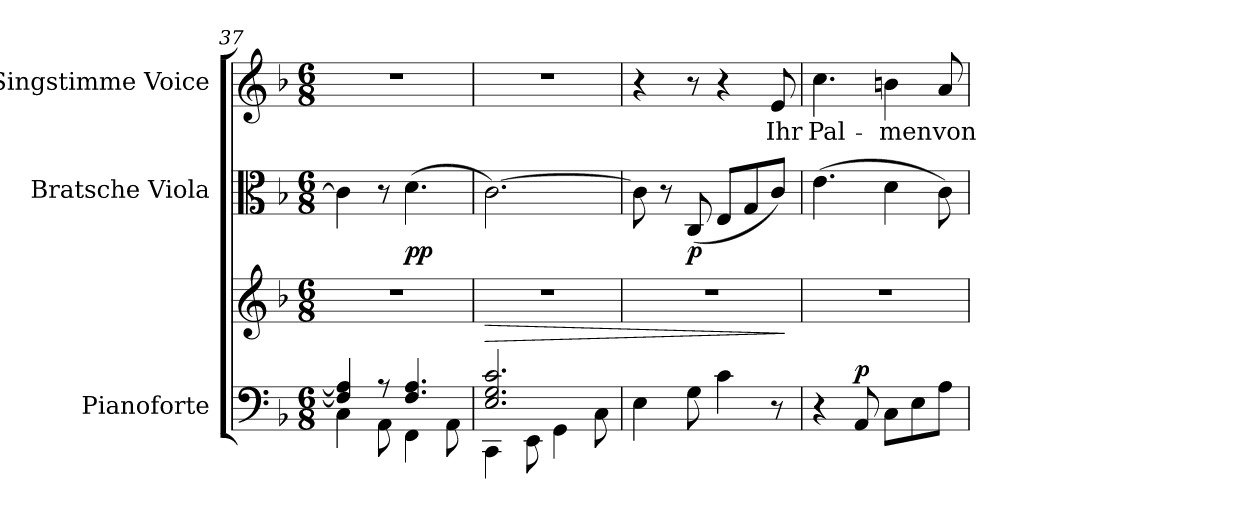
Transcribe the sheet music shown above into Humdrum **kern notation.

**kern	**kern	**dynam	**kern	**dynam	**kern	**text
*part3	*part3	*part3	*part2	*part2	*part1	*part1
*staff4	*staff3	*staff3/4	*staff2	*staff2	*staff1	*staff1
*I"Pianoforte	*	*	*I"Bratsche Viola	*	*I"Singstimme Voice	*
*I'Pno	*	*	*I'Vla	*	*	*
!!LO:PB:g=z
*clefF4	*clefG2	*	*clefC3	*	*clefG2	*
*k[b-]	*k[b-]	*	*k[b-]	*	*k[b-]	*
*M6/8	*M6/8	*	*M6/8	*	*M6/8	*
=37	=37	=37	=37	=37	=37	=37
*^	*	*	*	*	*	*
4F/] 4A/]	4C\	2.r	.	4c\]	.	2.r	.
8r	8AA\	.	.	8r	.	.	.
!	!	!	!	!	!LO:DY:b	!	!
4.F/ 4.A/	4FF\	.	.	(4.d\	pp	.	.
.	8AA\	.	.	.	.	.	.
=38	=38	=38	=38	=38	=38	=38	=38
!	!	!	!LO:HP:b	!	!	!	!
2.E/ 2.G/ 2.c/	4CC\	2.r	>	[2.c\)	.	2.r	.
.	8EE\	.	.	.	.	.	.
.	4GG\	.	.	.	.	.	.
.	8C\	.	.	.	.	.	.
*v	*v	*	*	*	*	*	*
=39	=39	=39	=39	=39	=39	=39
4E\	2.r	.	8c\]	.	4r	.
.	.	.	8r	.	.	.
!	!	!	!	!LO:DY:b	!	!
8G\	.	.	(<8C/	p	8r	.
4c\	.	.	8E/L	.	4r	.
.	.	.	8G/	.	.	.
!	!	!	!	!	!	!LO:LY:b
8r	.	.	8c/J)	.	8e/	Ihr
.	.	]	.	.	.	.
=40	=40	=40	=40	=40	=40	=40
!	!	!	!	!	!	!LO:LY:b
4r	2.r	.	(4.e\	.	4.cc\	Pal-
!	!	!LO:DY:a=2	!	!	!	!
8AA/	.	p	.	.	.	.
!	!	!	!	!	!	!LO:LY:b
8C\L	.	.	4d\	.	4bn\	-men
8E\	.	.	.	.	.	.
!	!	!	!	!	!	!LO:LY:b
8A\J	.	.	8c\)	.	8a/	von
=	=	=	=	=	=	=
*-	*-	*-	*-	*-	*-	*-
